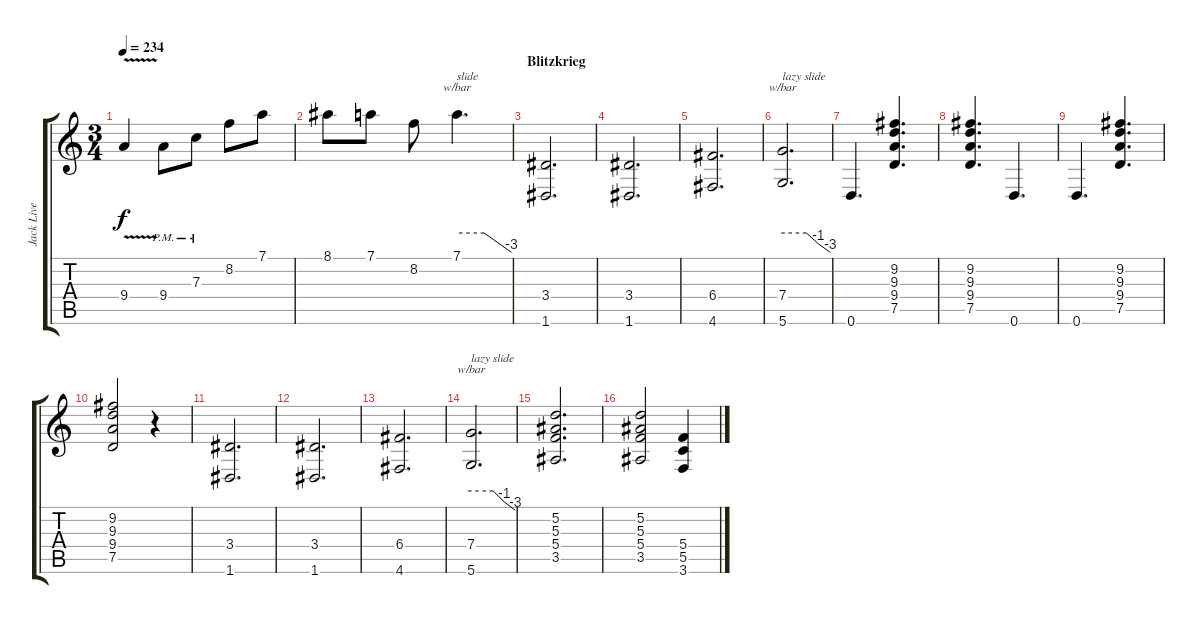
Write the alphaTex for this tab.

\track ("Jack Live" "Jack Live") {instrument distortionguitar}
\staff {score tabs}
\tuning (D4 A3 F3 C3 G2 D2) {hide}
\ts (3 4)
\tempo 234
\clef g2
\ks c
9.4{v}.4{dy f} 9.4{pm}.8 7.3{pm}.8 8.2.8 7.1.8 |
8.1.8 7.1.8 8.2.8 7.1.4{d tbe (custom default 0 0 30 0 60 -12) txt "slide"} |
\section ("" "Blitzkrieg")
(3.4 1.6).2{d} |
(3.4 1.6).2{d} |
(6.4 4.6).2{d} |
(7.4 5.6).2{d tbe (custom default 0 0 30 0 45 -4 60 -12) txt "lazy slide"} |
0.6.4{d} (9.2 9.3 9.4 7.5).4{d} |
(9.2 9.3 9.4 7.5).4{d} 0.6.4{d} |
0.6.4{d} (9.2 9.3 9.4 7.5).4{d} |
(9.2 9.3 9.4 7.5).2 r.4 |
(3.4 1.6).2{d} |
(3.4 1.6).2{d} |
(6.4 4.6).2{d} |
(7.4 5.6).2{d tbe (custom default 0 0 30 0 45 -4 60 -12) txt "lazy slide"} |
(5.2 5.3 5.4 3.5).2{d} |
(5.2 5.3 5.4 3.5).2 (5.4 5.5 3.6).4
